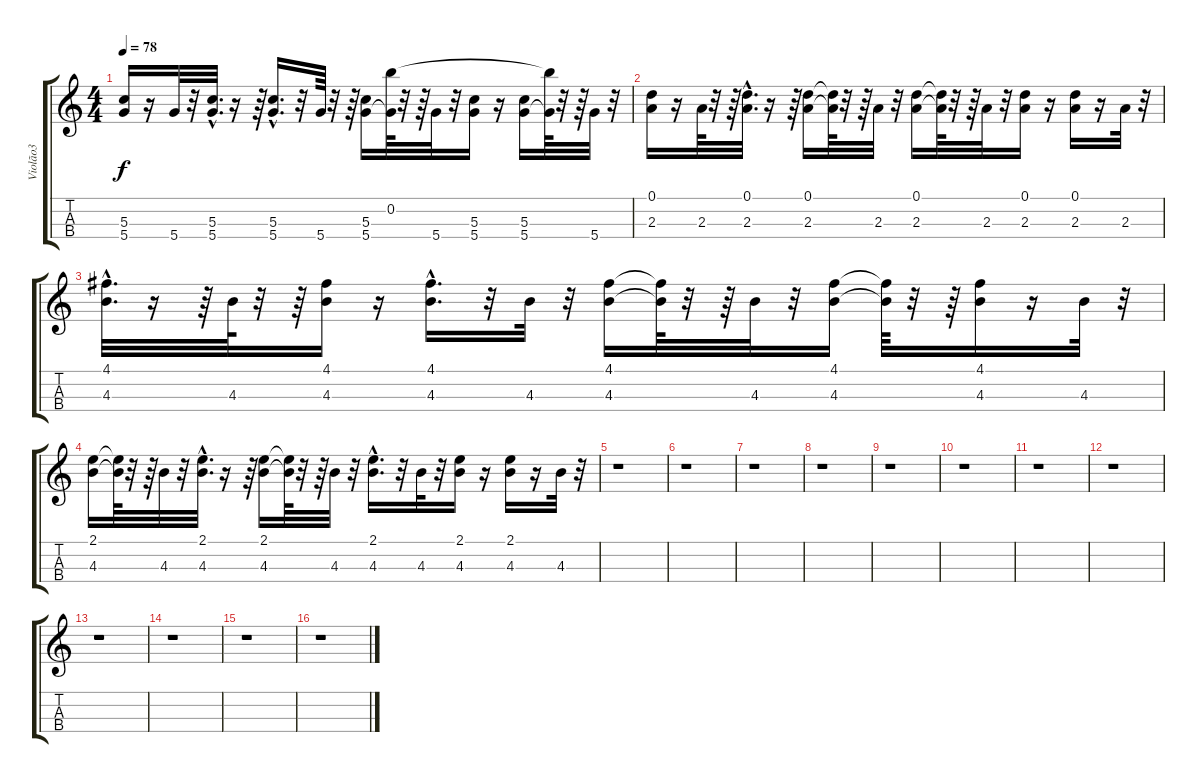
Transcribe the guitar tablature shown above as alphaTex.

\track ("Violão3" "Violão3") {instrument acousticguitarsteel}
\staff {score tabs}
\tuning (D4 B4 G3 D3) {hide}
\ts (4 4)
\tempo 78
\clef g2
\ks c
(5.3 5.4).16{dy f} r.16 5.4.32 r.32 (5.3{hac} 5.4{hac}).32{d} r.16 r.64 (5.3{hac} 5.4{hac}).16{d} r.32 5.4.64 r.32 r.64 (5.3 5.4).16 (0.2 5.4{t}).64 r.32 r.64 5.4.32 r.32 (5.3 5.4).16 r.16 (5.3 5.4).16 (0.2{t} 5.4{t}).64 r.32 r.64 5.4.32 r.32 |
(0.1 2.3).16 r.16 2.3.64 r.32 r.64 (0.1{hac} 2.3{hac}).32{d} r.16 r.64 (0.1 2.3).16 (0.1{t} 2.3{t}).64 r.32 r.64 2.3.32 r.32 (0.1 2.3).16 (0.1{t} 2.3{t}).64 r.32 r.64 2.3.32 r.32 (0.1 2.3).16 r.16 (0.1 2.3).16 r.16 2.3.32 r.32 |
(4.1{hac} 4.3{hac}).32{d} r.16 r.64 4.3.64 r.32 r.64 (4.1 4.3).16 r.16 (4.1{hac} 4.3{hac}).16{d} r.32 4.3.32 r.32 (4.1 4.3).16 (4.1{t} 4.3{t}).64 r.32 r.64 4.3.32 r.32 (4.1 4.3).16 (4.1{t} 4.3{t}).64 r.32 r.64 (4.1 4.3).16 r.16 4.3.32 r.32 |
(2.1 4.3).16 (2.1{t} 4.3{t}).64 r.32 r.64 4.3.32 r.32 (2.1{hac} 4.3{hac}).32{d} r.16 r.64 (2.1 4.3).16 (2.1{t} 4.3{t}).64 r.32 r.64 4.3.32 r.32 (2.1{hac} 4.3{hac}).16{d} r.32 4.3.32 r.32 (2.1 4.3).16 r.16 (2.1 4.3).16 r.16 4.3.32 r.32 |
r.1 |
r.1 |
r.1 |
r.1 |
r.1 |
r.1 |
r.1 |
r.1 |
r.1 |
r.1 |
r.1 |
r.1
